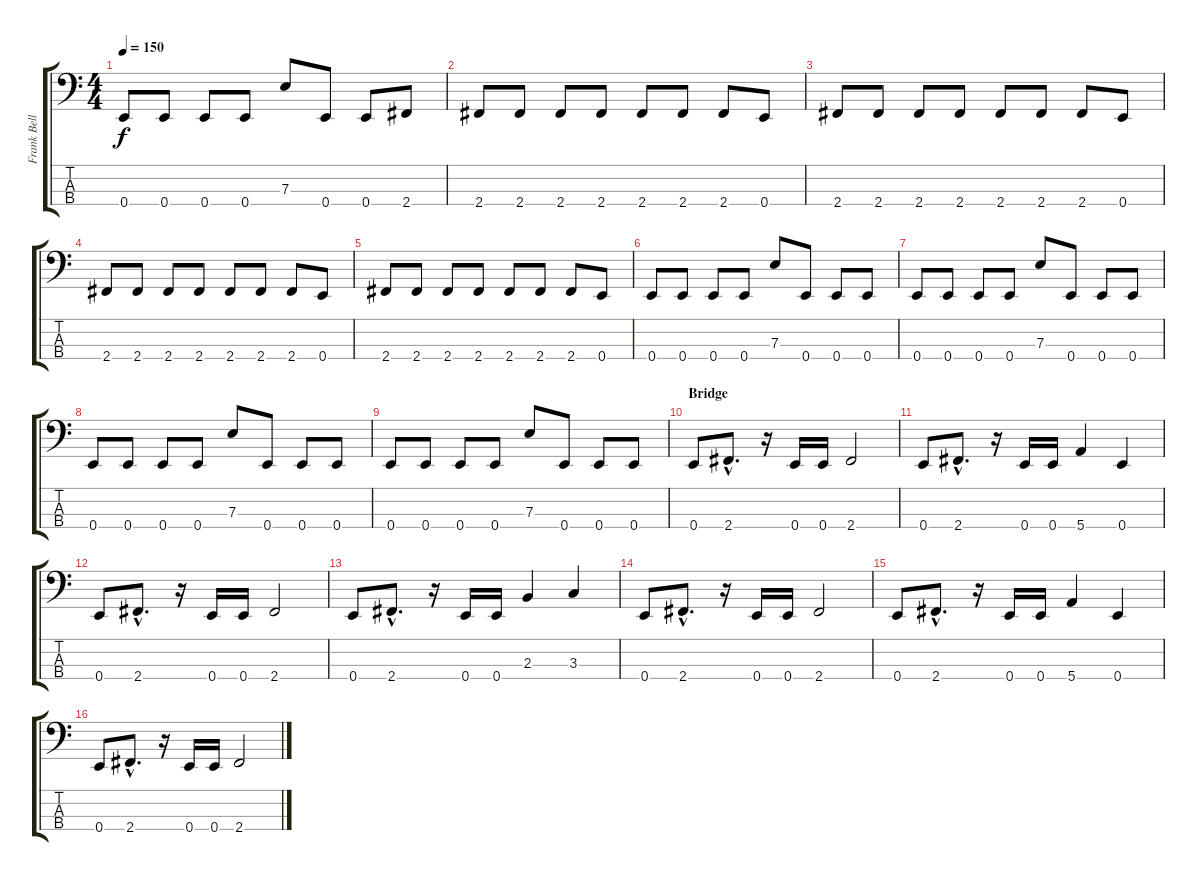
\track ("Frank Bello" "Frank Bell") {instrument electricbasspick}
\staff {score tabs}
\tuning (G2 D2 A1 E1) {hide}
\ts (4 4)
\tempo 150
\clef f4
\ks c
0.4.8{dy f} 0.4.8 0.4.8 0.4.8 7.3.8 0.4.8 0.4.8 2.4.8 |
2.4.8 2.4.8 2.4.8 2.4.8 2.4.8 2.4.8 2.4.8 0.4.8 |
2.4.8 2.4.8 2.4.8 2.4.8 2.4.8 2.4.8 2.4.8 0.4.8 |
2.4.8 2.4.8 2.4.8 2.4.8 2.4.8 2.4.8 2.4.8 0.4.8 |
2.4.8 2.4.8 2.4.8 2.4.8 2.4.8 2.4.8 2.4.8 0.4.8 |
0.4.8 0.4.8 0.4.8 0.4.8 7.3.8 0.4.8 0.4.8 0.4.8 |
0.4.8 0.4.8 0.4.8 0.4.8 7.3.8 0.4.8 0.4.8 0.4.8 |
0.4.8 0.4.8 0.4.8 0.4.8 7.3.8 0.4.8 0.4.8 0.4.8 |
0.4.8 0.4.8 0.4.8 0.4.8 7.3.8 0.4.8 0.4.8 0.4.8 |
\section ("" "Bridge")
0.4.8 2.4{hac}.8{d} r.16 0.4.16 0.4.16 2.4.2 |
0.4.8 2.4{hac}.8{d} r.16 0.4.16 0.4.16 5.4.4 0.4.4 |
0.4.8 2.4{hac}.8{d} r.16 0.4.16 0.4.16 2.4.2 |
0.4.8 2.4{hac}.8{d} r.16 0.4.16 0.4.16 2.3.4 3.3.4 |
0.4.8 2.4{hac}.8{d} r.16 0.4.16 0.4.16 2.4.2 |
0.4.8 2.4{hac}.8{d} r.16 0.4.16 0.4.16 5.4.4 0.4.4 |
0.4.8 2.4{hac}.8{d} r.16 0.4.16 0.4.16 2.4.2
